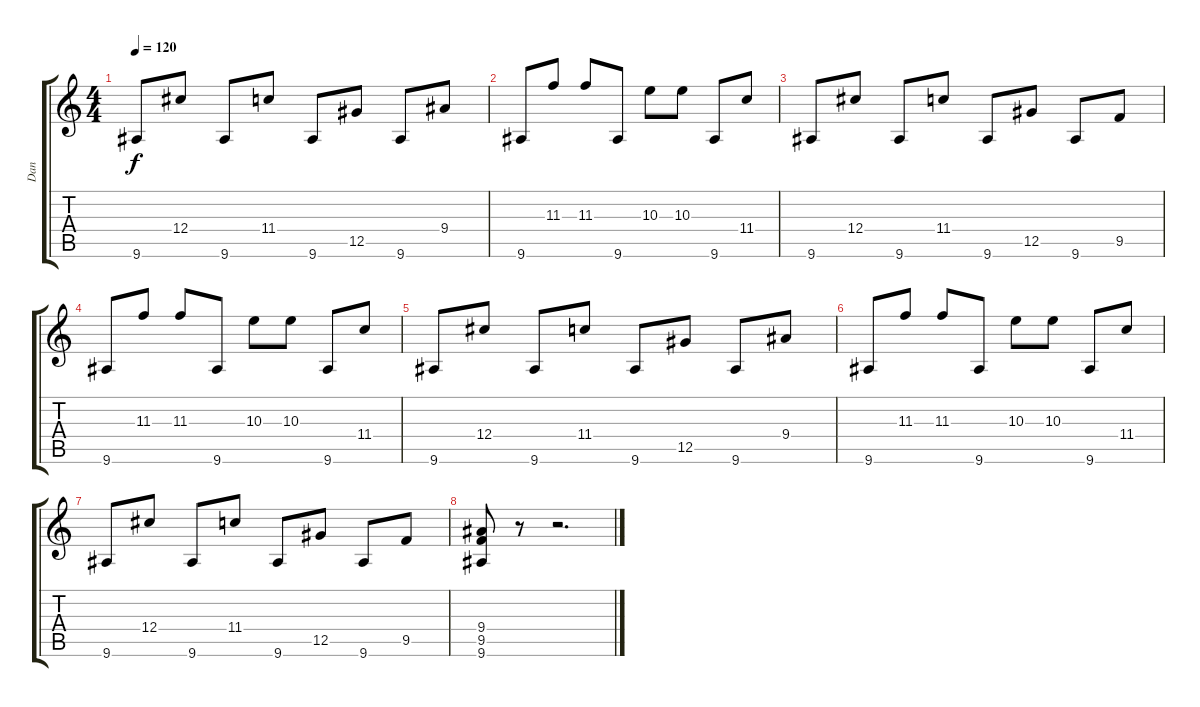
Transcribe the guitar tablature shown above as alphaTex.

\track ("Dan" "Dan") {instrument distortionguitar}
\staff {score tabs}
\tuning (Eb4 Bb3 Gb3 Db3 Ab2 Db2) {hide}
\ts (4 4)
\tempo 120
\clef g2
\ks c
9.6.8{dy f} 12.4.8 9.6.8 11.4.8 9.6.8 12.5.8 9.6.8 9.4.8 |
9.6.8 11.3.8 11.3.8 9.6.8 10.3.8 10.3.8 9.6.8 11.4.8 |
9.6.8 12.4.8 9.6.8 11.4.8 9.6.8 12.5.8 9.6.8 9.5.8 |
9.6.8 11.3.8 11.3.8 9.6.8 10.3.8 10.3.8 9.6.8 11.4.8 |
9.6.8 12.4.8 9.6.8 11.4.8 9.6.8 12.5.8 9.6.8 9.4.8 |
9.6.8 11.3.8 11.3.8 9.6.8 10.3.8 10.3.8 9.6.8 11.4.8 |
9.6.8 12.4.8 9.6.8 11.4.8 9.6.8 12.5.8 9.6.8 9.5.8 |
(9.4 9.5 9.6).8 r.8 r.2{d}
